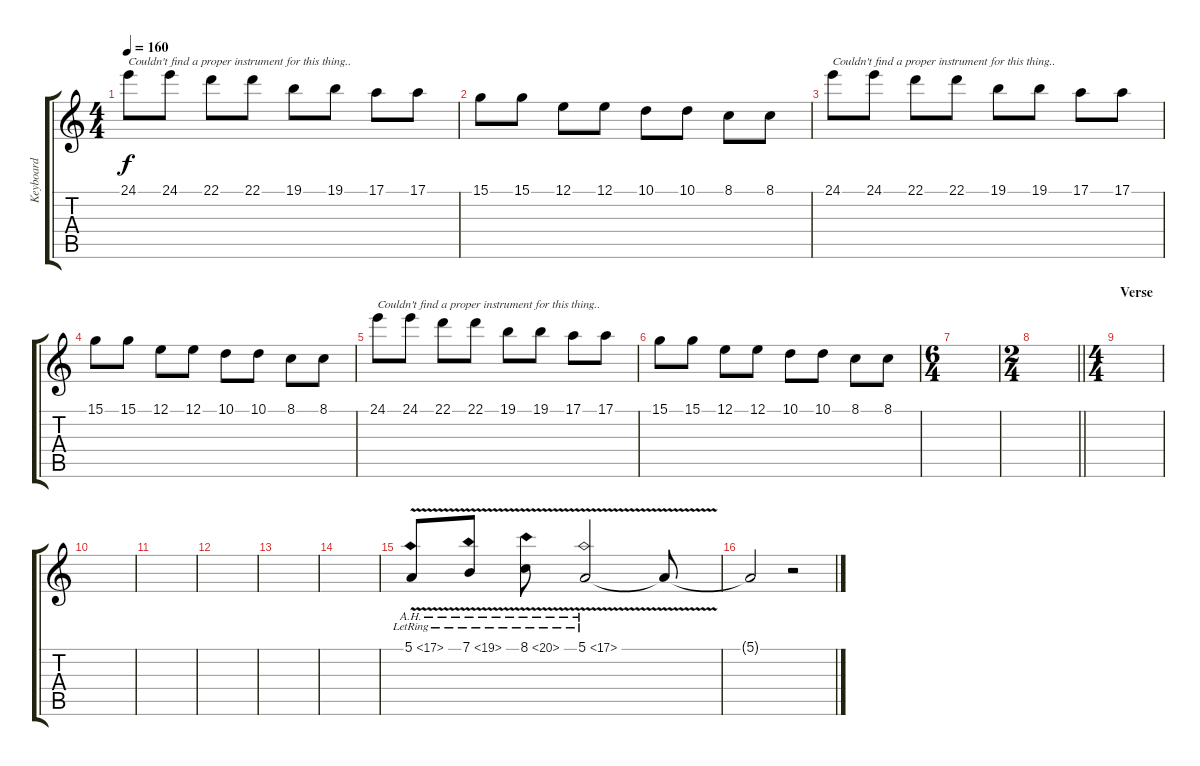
\track ("Keyboard" "Keyboard") {instrument electricpiano1}
\staff {score tabs}
\tuning (E4 B3 G3 D3 A2 E2) {hide}
\ts (4 4)
\tempo 160
\clef g2
\ks c
24.1.8{txt "Couldn't find a proper instrument for this thing.." dy f} 24.1.8 22.1.8 22.1.8 19.1.8 19.1.8 17.1.8 17.1.8 |
15.1.8 15.1.8 12.1.8 12.1.8 10.1.8 10.1.8 8.1.8 8.1.8 |
24.1.8{txt "Couldn't find a proper instrument for this thing.."} 24.1.8 22.1.8 22.1.8 19.1.8 19.1.8 17.1.8 17.1.8 |
15.1.8 15.1.8 12.1.8 12.1.8 10.1.8 10.1.8 8.1.8 8.1.8 |
24.1.8{txt "Couldn't find a proper instrument for this thing.."} 24.1.8 22.1.8 22.1.8 19.1.8 19.1.8 17.1.8 17.1.8 |
15.1.8 15.1.8 12.1.8 12.1.8 10.1.8 10.1.8 8.1.8 8.1.8 |
\ts (6 4)
|
\ts (2 4)
\barLineRight lightlight
|
\ts (4 4)
\section ("" "Verse ")
|
|
|
|
|
|
5.1{ah 12 v lr}.8 7.1{ah 12 v lr}.8 8.1{ah 12 v lr}.8 5.1{ah 12 v lr}.2 5.1{t}.8 |
5.1{t}.2 r.2
